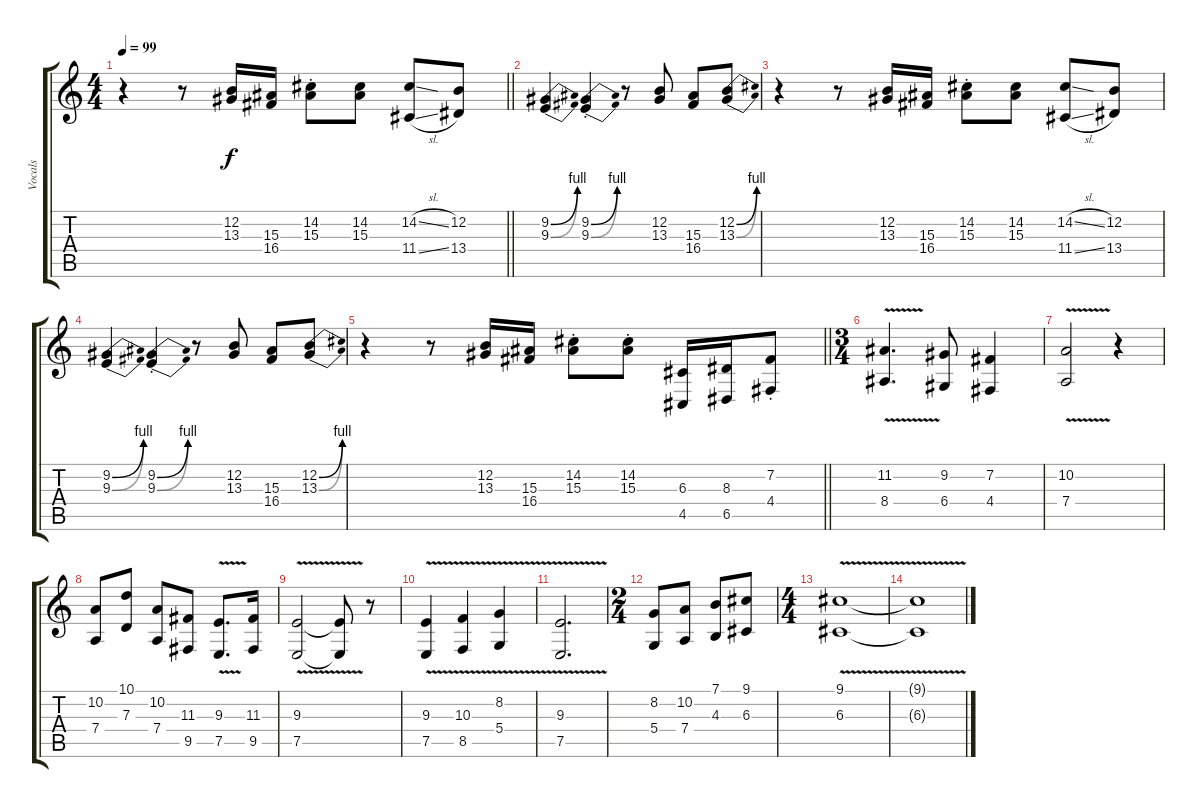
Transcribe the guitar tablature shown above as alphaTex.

\track ("Vocals" "Vocals") {instrument clarinet}
\staff {score tabs}
\tuning (E4 B3 G3 D3 A2 E2) {hide}
\ts (4 4)
\tempo 99
\clef g2
\barLineRight lightlight
\ks c
r.4{dy f} r.8 (12.2 13.3).16 (15.3 16.4).16 (14.2{st} 15.3{st}).8 (14.2 15.3).8 (14.2{sl} 11.4{sl}).8 (12.2 13.4).8 |
(9.2{be (bend 0 0 60 4)} 9.3{be (bend 0 0 60 4)}).4 (9.2{be (bend 0 0 60 4) st} 9.3{be (bend 0 0 60 4) st}).4 r.8 (12.2 13.3).8 (15.3 16.4).8 (12.2{be (bend 0 0 60 4)} 13.3{be (bend 0 0 60 4)}).8 |
r.4 r.8 (12.2 13.3).16 (15.3 16.4).16 (14.2{st} 15.3{st}).8 (14.2 15.3).8 (14.2{sl} 11.4{sl}).8 (12.2 13.4).8 |
(9.2{be (bend 0 0 60 4)} 9.3{be (bend 0 0 60 4)}).4 (9.2{be (bend 0 0 60 4) st} 9.3{be (bend 0 0 60 4) st}).4 r.8 (12.2 13.3).8 (15.3 16.4).8 (12.2{be (bend 0 0 60 4)} 13.3{be (bend 0 0 60 4)}).8 |
\barLineRight lightlight
r.4 r.8 (12.2 13.3).16 (15.3 16.4).16 (14.2{st} 15.3{st}).8 (14.2{st} 15.3{st}).8 (6.3 4.5).16 (8.3 6.5).16 (7.2{st} 4.4{st}).8 |
\ts (3 4)
(11.2{v} 8.4{v}).4{d} (9.2 6.4).8 (7.2 4.4).4 |
(10.2{v} 7.4{v}).2 r.4 |
(10.2 7.4).8 (10.1 7.3).8 (10.2 7.4).8 (11.3 9.5).8 (9.3{v} 7.5{v}).8{d} (11.3 9.5).16 |
(9.3{v} 7.5{v}).2 (9.3{t} 7.5{t}).8 r.8 |
(9.3{v} 7.5{v}).4 (10.3{v} 8.5{v}).4 (8.2{v} 5.4{v}).4 |
(9.3{v} 7.5{v}).2{d} |
\ts (2 4)
(8.2 5.4).8 (10.2 7.4).8 (7.1 4.3).8 (9.1 6.3).8 |
\ts (4 4)
(9.1{v} 6.3{v}).1 |
(9.1{t} 6.3{t}).1
